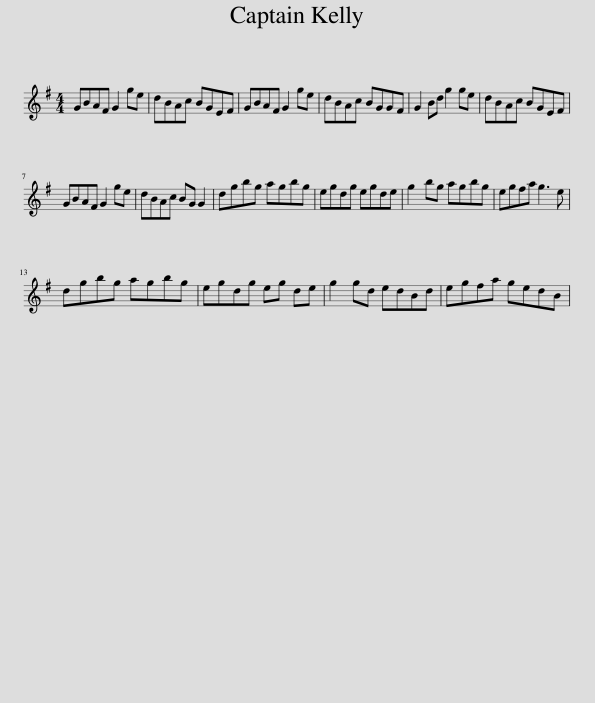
X:1
L:1/8
M:4/4
I:linebreak $
K:G
V:1 treble
V:1
 GBAF G2 ge | dBAc BGEF | GBAF G2 ge | dBAc BGGF | G2 Bd g2 ge | %5
 dBAc BGEF |$ GBAF G2 ge | dBAc BG G2 | dgbg agbg | egdg egde | %10
 g2 bg agbg | egfa g3 e |$ dgbg agbg | egdg eg de | g2 gd edBd | %15
 egfa gedB | %16
